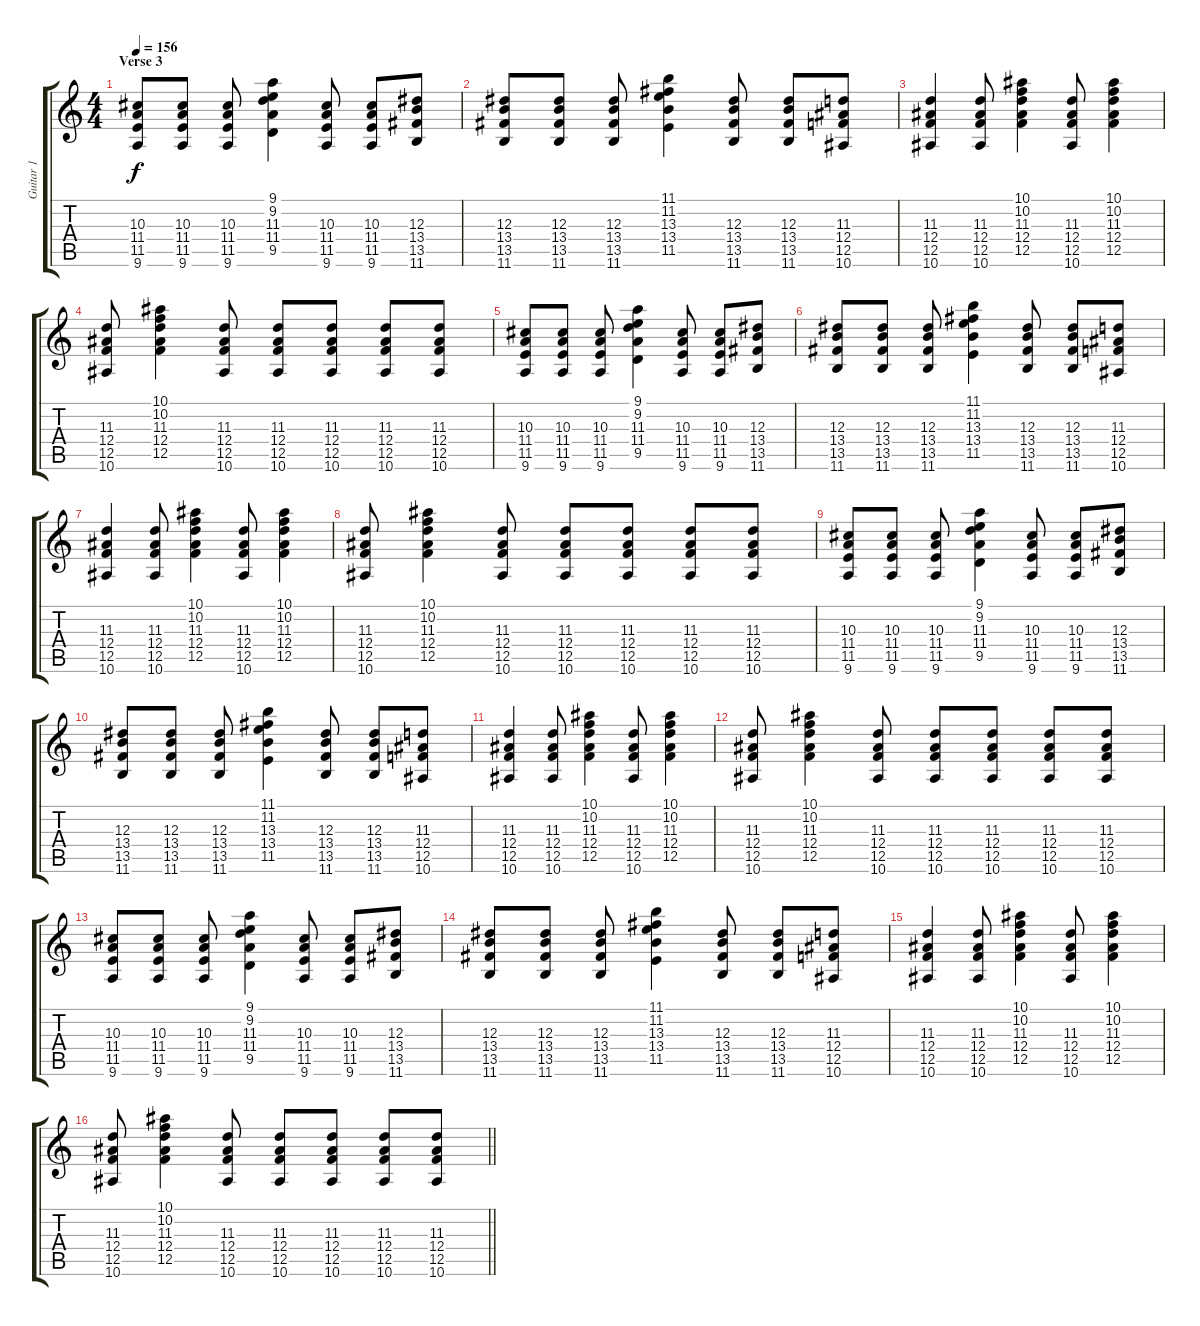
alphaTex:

\track ("Guitar 1" "Guitar 1") {instrument overdrivenguitar}
\staff {score tabs}
\tuning (C4 G3 Eb3 Bb2 F2 C2) {hide}
\ts (4 4)
\section ("" "Verse 3")
\tempo 156
\clef g2
\ks c
(10.3 11.4 11.5 9.6).8{dy f} (10.3 11.4 11.5 9.6).8 (10.3 11.4 11.5 9.6).8 (9.1 9.2 11.3 11.4 9.5).4 (10.3 11.4 11.5 9.6).8 (10.3 11.4 11.5 9.6).8 (12.3 13.4 13.5 11.6).8 |
(12.3 13.4 13.5 11.6).8 (12.3 13.4 13.5 11.6).8 (12.3 13.4 13.5 11.6).8 (11.1 11.2 13.3 13.4 11.5).4 (12.3 13.4 13.5 11.6).8 (12.3 13.4 13.5 11.6).8 (11.3 12.4 12.5 10.6).8 |
(11.3 12.4 12.5 10.6).4 (11.3 12.4 12.5 10.6).8 (10.1 10.2 11.3 12.4 12.5).4 (11.3 12.4 12.5 10.6).8 (10.1 10.2 11.3 12.4 12.5).4 |
(11.3 12.4 12.5 10.6).8 (10.1 10.2 11.3 12.4 12.5).4 (11.3 12.4 12.5 10.6).8 (11.3 12.4 12.5 10.6).8 (11.3 12.4 12.5 10.6).8 (11.3 12.4 12.5 10.6).8 (11.3 12.4 12.5 10.6).8 |
(10.3 11.4 11.5 9.6).8 (10.3 11.4 11.5 9.6).8 (10.3 11.4 11.5 9.6).8 (9.1 9.2 11.3 11.4 9.5).4 (10.3 11.4 11.5 9.6).8 (10.3 11.4 11.5 9.6).8 (12.3 13.4 13.5 11.6).8 |
(12.3 13.4 13.5 11.6).8 (12.3 13.4 13.5 11.6).8 (12.3 13.4 13.5 11.6).8 (11.1 11.2 13.3 13.4 11.5).4 (12.3 13.4 13.5 11.6).8 (12.3 13.4 13.5 11.6).8 (11.3 12.4 12.5 10.6).8 |
(11.3 12.4 12.5 10.6).4 (11.3 12.4 12.5 10.6).8 (10.1 10.2 11.3 12.4 12.5).4 (11.3 12.4 12.5 10.6).8 (10.1 10.2 11.3 12.4 12.5).4 |
(11.3 12.4 12.5 10.6).8 (10.1 10.2 11.3 12.4 12.5).4 (11.3 12.4 12.5 10.6).8 (11.3 12.4 12.5 10.6).8 (11.3 12.4 12.5 10.6).8 (11.3 12.4 12.5 10.6).8 (11.3 12.4 12.5 10.6).8 |
(10.3 11.4 11.5 9.6).8 (10.3 11.4 11.5 9.6).8 (10.3 11.4 11.5 9.6).8 (9.1 9.2 11.3 11.4 9.5).4 (10.3 11.4 11.5 9.6).8 (10.3 11.4 11.5 9.6).8 (12.3 13.4 13.5 11.6).8 |
(12.3 13.4 13.5 11.6).8 (12.3 13.4 13.5 11.6).8 (12.3 13.4 13.5 11.6).8 (11.1 11.2 13.3 13.4 11.5).4 (12.3 13.4 13.5 11.6).8 (12.3 13.4 13.5 11.6).8 (11.3 12.4 12.5 10.6).8 |
(11.3 12.4 12.5 10.6).4 (11.3 12.4 12.5 10.6).8 (10.1 10.2 11.3 12.4 12.5).4 (11.3 12.4 12.5 10.6).8 (10.1 10.2 11.3 12.4 12.5).4 |
(11.3 12.4 12.5 10.6).8 (10.1 10.2 11.3 12.4 12.5).4 (11.3 12.4 12.5 10.6).8 (11.3 12.4 12.5 10.6).8 (11.3 12.4 12.5 10.6).8 (11.3 12.4 12.5 10.6).8 (11.3 12.4 12.5 10.6).8 |
(10.3 11.4 11.5 9.6).8 (10.3 11.4 11.5 9.6).8 (10.3 11.4 11.5 9.6).8 (9.1 9.2 11.3 11.4 9.5).4 (10.3 11.4 11.5 9.6).8 (10.3 11.4 11.5 9.6).8 (12.3 13.4 13.5 11.6).8 |
(12.3 13.4 13.5 11.6).8 (12.3 13.4 13.5 11.6).8 (12.3 13.4 13.5 11.6).8 (11.1 11.2 13.3 13.4 11.5).4 (12.3 13.4 13.5 11.6).8 (12.3 13.4 13.5 11.6).8 (11.3 12.4 12.5 10.6).8 |
(11.3 12.4 12.5 10.6).4 (11.3 12.4 12.5 10.6).8 (10.1 10.2 11.3 12.4 12.5).4 (11.3 12.4 12.5 10.6).8 (10.1 10.2 11.3 12.4 12.5).4 |
\barLineRight lightlight
(11.3 12.4 12.5 10.6).8 (10.1 10.2 11.3 12.4 12.5).4 (11.3 12.4 12.5 10.6).8 (11.3 12.4 12.5 10.6).8 (11.3 12.4 12.5 10.6).8 (11.3 12.4 12.5 10.6).8 (11.3 12.4 12.5 10.6).8
